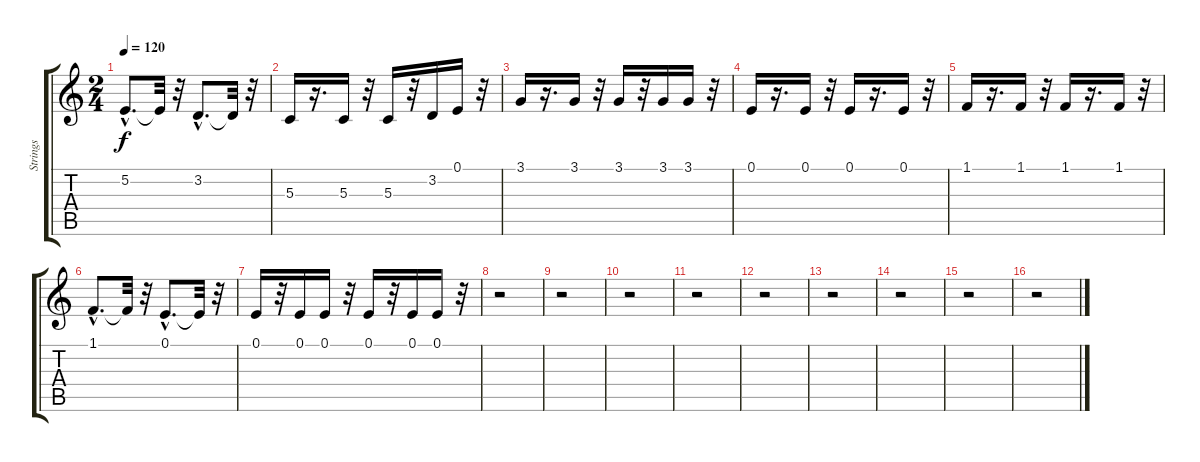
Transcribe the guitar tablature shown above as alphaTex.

\track ("Strings" "Strings") {instrument tremolostrings}
\staff {score tabs}
\tuning (E4 B3 G3 D3 A2 E2) {hide}
\ts (2 4)
\tempo 120
\clef g2
\ks c
5.2{hac}.8{d dy f} 5.2{t}.32 r.32 3.2{hac}.8{d} 3.2{t}.32 r.32 |
5.3.16 r.16{d} 5.3.16 r.32 5.3.16 r.32 3.2.16 0.1.16 r.32 |
3.1.16 r.16{d} 3.1.16 r.32 3.1.16 r.32 3.1.16 3.1.16 r.32 |
0.1.16 r.16{d} 0.1.16 r.32 0.1.16 r.16{d} 0.1.16 r.32 |
1.1.16 r.16{d} 1.1.16 r.32 1.1.16 r.16{d} 1.1.16 r.32 |
1.1{hac}.8{d} 1.1{t}.32 r.32 0.1{hac}.8{d} 0.1{t}.32 r.32 |
0.1.16 r.32 0.1.16 0.1.16 r.32 0.1.16 r.32 0.1.16 0.1.16 r.32 |
r.2 |
r.2 |
r.2 |
r.2 |
r.2 |
r.2 |
r.2 |
r.2 |
r.2
